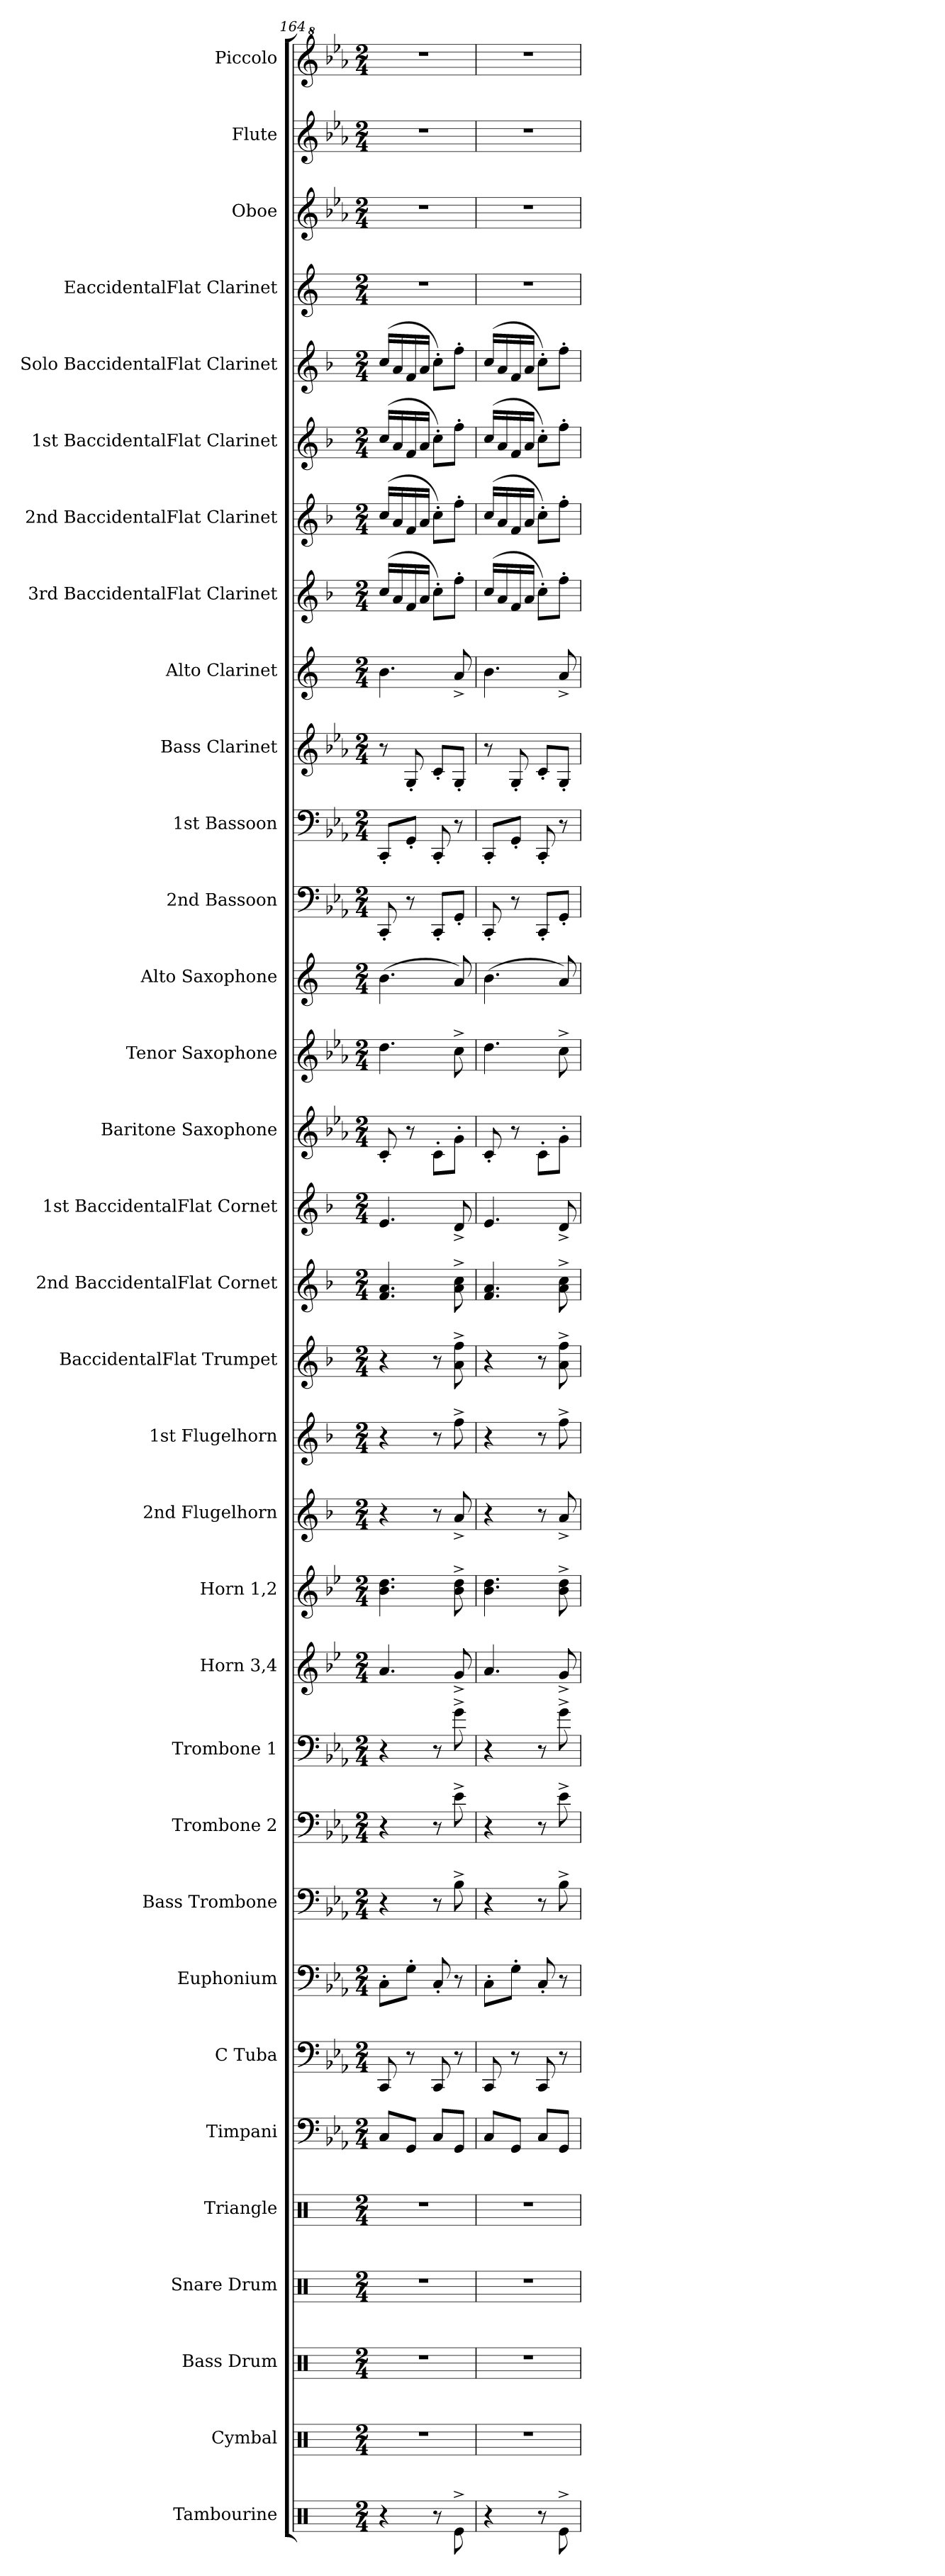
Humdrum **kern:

**kern	**kern	**kern	**kern	**kern	**kern	**kern	**kern	**kern	**kern	**kern	**kern	**kern	**kern	**kern	**kern	**kern	**kern	**kern	**kern	**kern	**kern	**kern	**kern	**kern	**kern	**kern	**kern	**kern	**kern	**kern	**kern	**kern
*part33	*part32	*part31	*part30	*part29	*part28	*part27	*part26	*part25	*part24	*part23	*part22	*part21	*part20	*part19	*part18	*part17	*part16	*part15	*part14	*part13	*part12	*part11	*part10	*part9	*part8	*part7	*part6	*part5	*part4	*part3	*part2	*part1
*staff33	*staff32	*staff31	*staff30	*staff29	*staff28	*staff27	*staff26	*staff25	*staff24	*staff23	*staff22	*staff21	*staff20	*staff19	*staff18	*staff17	*staff16	*staff15	*staff14	*staff13	*staff12	*staff11	*staff10	*staff9	*staff8	*staff7	*staff6	*staff5	*staff4	*staff3	*staff2	*staff1
*I"Tambourine	*I"Cymbal	*I"Bass Drum	*I"Snare Drum	*I"Triangle	*I"Timpani	*I"C Tuba	*I"Euphonium	*I"Bass Trombone	*I"Trombone 2	*I"Trombone 1	*I"Horn 3,4	*I"Horn 1,2	*I"2nd Flugelhorn	*I"1st Flugelhorn	*I"BaccidentalFlat Trumpet	*I"2nd BaccidentalFlat Cornet	*I"1st BaccidentalFlat Cornet	*I"Baritone Saxophone	*I"Tenor Saxophone	*I"Alto Saxophone	*I"2nd Bassoon	*I"1st Bassoon	*I"Bass Clarinet	*I"Alto Clarinet	*I"3rd BaccidentalFlat Clarinet	*I"2nd BaccidentalFlat Clarinet	*I"1st BaccidentalFlat Clarinet	*I"Solo BaccidentalFlat Clarinet	*I"EaccidentalFlat Clarinet	*I"Oboe	*I"Flute	*I"Piccolo
*I'Tamb.	*I'Cym.	*I'B. Dr.	*I'Sn. Dr.	*I'Trgl.	*I'Timp.	*I'C Tu.	*I'Eu.	*I'B. Trb.	*I'Trb. 2	*I'Trb. 1	*I'Hn. 3,4	*I'Hn. 1,2	*I'2nd Flghn.	*I'1st Flghn.	*I'BaccidentalFlat Tpt.	*I'2nd BaccidentalFlat Cnt.	*I'1st BaccidentalFlat Cnt.	*I'Bar. Sax.	*I'T. Sax.	*I'A. Sax.	*I'2nd Bsn.	*I'1st Bsn.	*I'B. Cl.	*I'A. Cl.	*I'3rd BaccidentalFlat Cl.	*I'2nd BaccidentalFlat Cl.	*I'1st BaccidentalFlat Cl.	*I'Solo BaccidentalFlat Cl.	*I'EaccidentalFlat Cl.	*I'Ob.	*I'Fl.	*I'Picc.
*clefX	*clefX	*clefX	*clefX	*clefX	*clefF4	*clefF4	*clefF4	*clefF4	*clefF4	*clefF4	*clefG2	*clefG2	*clefG2	*clefG2	*clefG2	*clefG2	*clefG2	*clefG2	*clefG2	*clefG2	*clefF4	*clefF4	*clefG2	*clefG2	*clefG2	*clefG2	*clefG2	*clefG2	*clefG2	*clefG2	*clefG2	*clefG^2
*	*	*	*	*	*	*	*	*	*	*	*ITrd4c7	*ITrd4c7	*ITrd1c2	*ITrd1c2	*ITrd1c2	*ITrd1c2	*ITrd1c2	*ITrd12c21	*ITrd8c14	*ITrd5c9	*	*	*ITrd8c14	*ITrd5c9	*ITrd1c2	*ITrd1c2	*ITrd1c2	*ITrd1c2	*ITrd-2c-3	*	*	*ITrd-7c-12
*k[]	*k[]	*k[]	*k[]	*k[]	*k[b-e-a-]	*k[b-e-a-]	*k[b-e-a-]	*k[b-e-a-]	*k[b-e-a-]	*k[b-e-a-]	*k[b-e-a-]	*k[b-e-a-]	*k[b-e-a-]	*k[b-e-a-]	*k[b-e-a-]	*k[b-e-a-]	*k[b-e-a-]	*k[b-e-a-]	*k[b-e-a-]	*k[b-e-a-]	*k[b-e-a-]	*k[b-e-a-]	*k[b-e-a-]	*k[b-e-a-]	*k[b-e-a-]	*k[b-e-a-]	*k[b-e-a-]	*k[b-e-a-]	*k[b-e-a-]	*k[b-e-a-]	*k[b-e-a-]	*k[b-e-a-]
*M2/4	*M2/4	*M2/4	*M2/4	*M2/4	*M2/4	*M2/4	*M2/4	*M2/4	*M2/4	*M2/4	*M2/4	*M2/4	*M2/4	*M2/4	*M2/4	*M2/4	*M2/4	*M2/4	*M2/4	*M2/4	*M2/4	*M2/4	*M2/4	*M2/4	*M2/4	*M2/4	*M2/4	*M2/4	*M2/4	*M2/4	*M2/4	*M2/4
=164	=164	=164	=164	=164	=164	=164	=164	=164	=164	=164	=164	=164	=164	=164	=164	=164	=164	=164	=164	=164	=164	=164	=164	=164	=164	=164	=164	=164	=164	=164	=164	=164
4r	2r	2r	2r	2r	8C/L	8CC/	8C'\L	4r	4r	4r	4.d/	4.e-\ 4.g\	4r	4r	4r	4.e-/ 4.g/	4.d/	8C'/	4.d\	(4.d\	8CC'/	8CC'/L	8r	4.d\	(16b-/LL	(16b-/LL	(16b-/LL	(16b-/LL	2r	2r	2r	2r
.	.	.	.	.	.	.	.	.	.	.	.	.	.	.	.	.	.	.	.	.	.	.	.	.	16g/	16g/	16g/	16g/	.	.	.	.
.	.	.	.	.	8GG/J	8r	8G'\J	.	.	.	.	.	.	.	.	.	.	8r	.	.	8r	8GG'/J	8GG'/	.	16e-/	16e-/	16e-/	16e-/	.	.	.	.
.	.	.	.	.	.	.	.	.	.	.	.	.	.	.	.	.	.	.	.	.	.	.	.	.	16g/JJ	16g/JJ	16g/JJ	16g/JJ	.	.	.	.
8r	.	.	.	.	8C/L	8CC/	8C'/	8r	8r	8r	.	.	8r	8r	8r	.	.	8C'\L	.	.	8CC'/L	8CC'/	8C'/L	.	8b-'\L)	8b-'\L)	8b-'\L)	8b-'\L)	.	.	.	.
8Re^\	.	.	.	.	8GG/J	8r	8r	8B-^\	8e-^\	8g^\	8c^/	8e-\^ 8g\^	8g^/	8ee-^\	8g\^ 8ee-\^	8g\^ 8b-\^	8c^/	8G'\J	8c^\	8c/)	8GG'/J	8r	8GG'/J	8c^/	8ee-'\J	8ee-'\J	8ee-'\J	8ee-'\J	.	.	.	.
=165	=165	=165	=165	=165	=165	=165	=165	=165	=165	=165	=165	=165	=165	=165	=165	=165	=165	=165	=165	=165	=165	=165	=165	=165	=165	=165	=165	=165	=165	=165	=165	=165
4r	2r	2r	2r	2r	8C/L	8CC/	8C'\L	4r	4r	4r	4.d/	4.e-\ 4.g\	4r	4r	4r	4.e-/ 4.g/	4.d/	8C'/	4.d\	(4.d\	8CC'/	8CC'/L	8r	4.d\	(16b-/LL	(16b-/LL	(16b-/LL	(16b-/LL	2r	2r	2r	2r
.	.	.	.	.	.	.	.	.	.	.	.	.	.	.	.	.	.	.	.	.	.	.	.	.	16g/	16g/	16g/	16g/	.	.	.	.
.	.	.	.	.	8GG/J	8r	8G'\J	.	.	.	.	.	.	.	.	.	.	8r	.	.	8r	8GG'/J	8GG'/	.	16e-/	16e-/	16e-/	16e-/	.	.	.	.
.	.	.	.	.	.	.	.	.	.	.	.	.	.	.	.	.	.	.	.	.	.	.	.	.	16g/JJ	16g/JJ	16g/JJ	16g/JJ	.	.	.	.
8r	.	.	.	.	8C/L	8CC/	8C'/	8r	8r	8r	.	.	8r	8r	8r	.	.	8C'\L	.	.	8CC'/L	8CC'/	8C'/L	.	8b-'\L)	8b-'\L)	8b-'\L)	8b-'\L)	.	.	.	.
8Re^\	.	.	.	.	8GG/J	8r	8r	8B-^\	8e-^\	8g^\	8c^/	8e-\^ 8g\^	8g^/	8ee-^\	8g\^ 8ee-\^	8g\^ 8b-\^	8c^/	8G'\J	8c^\	8c/)	8GG'/J	8r	8GG'/J	8c^/	8ee-'\J	8ee-'\J	8ee-'\J	8ee-'\J	.	.	.	.
=	=	=	=	=	=	=	=	=	=	=	=	=	=	=	=	=	=	=	=	=	=	=	=	=	=	=	=	=	=	=	=	=
*-	*-	*-	*-	*-	*-	*-	*-	*-	*-	*-	*-	*-	*-	*-	*-	*-	*-	*-	*-	*-	*-	*-	*-	*-	*-	*-	*-	*-	*-	*-	*-	*-
